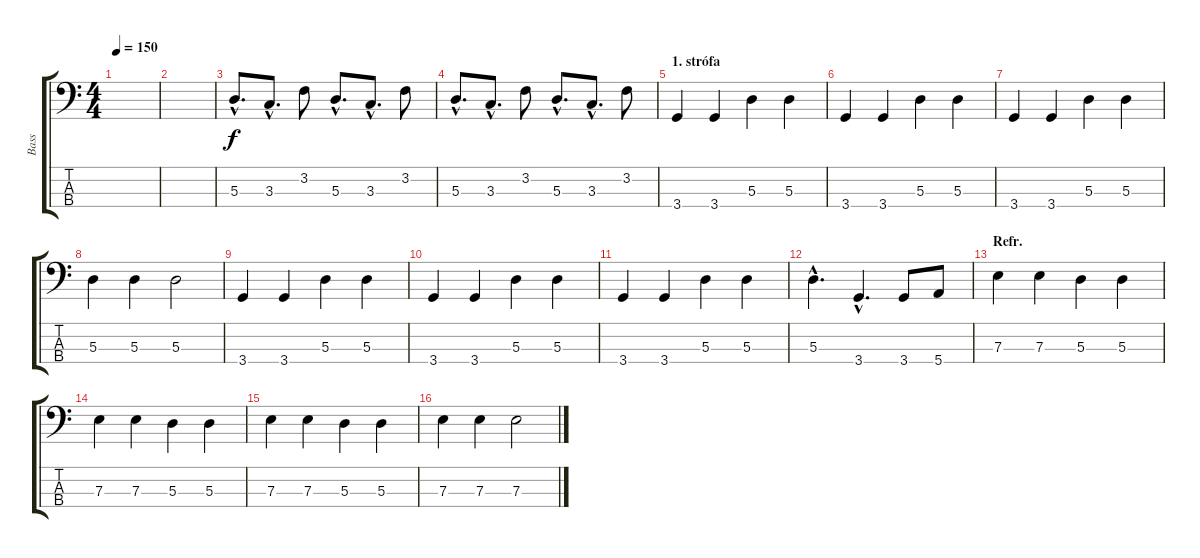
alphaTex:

\track ("Bass" "Bass") {instrument electricbasspick}
\staff {score tabs}
\tuning (G2 D2 A1 E1) {hide}
\ts (4 4)
\tempo 150
\clef f4
\ks c
|
|
5.3{hac}.8{d} 3.3{hac}.8{d} 3.2.8 5.3{hac}.8{d} 3.3{hac}.8{d} 3.2.8 |
5.3{hac}.8{d} 3.3{hac}.8{d} 3.2.8 5.3{hac}.8{d} 3.3{hac}.8{d} 3.2.8 |
\section ("" "1. strófa")
3.4.4 3.4.4 5.3.4 5.3.4 |
3.4.4 3.4.4 5.3.4 5.3.4 |
3.4.4 3.4.4 5.3.4 5.3.4 |
5.3.4 5.3.4 5.3.2 |
3.4.4 3.4.4 5.3.4 5.3.4 |
3.4.4 3.4.4 5.3.4 5.3.4 |
3.4.4 3.4.4 5.3.4 5.3.4 |
5.3{hac}.4{d} 3.4{hac}.4{d} 3.4.8 5.4.8 |
\section ("" "Refr.")
7.3.4 7.3.4 5.3.4 5.3.4 |
7.3.4 7.3.4 5.3.4 5.3.4 |
7.3.4 7.3.4 5.3.4 5.3.4 |
7.3.4 7.3.4 7.3.2
